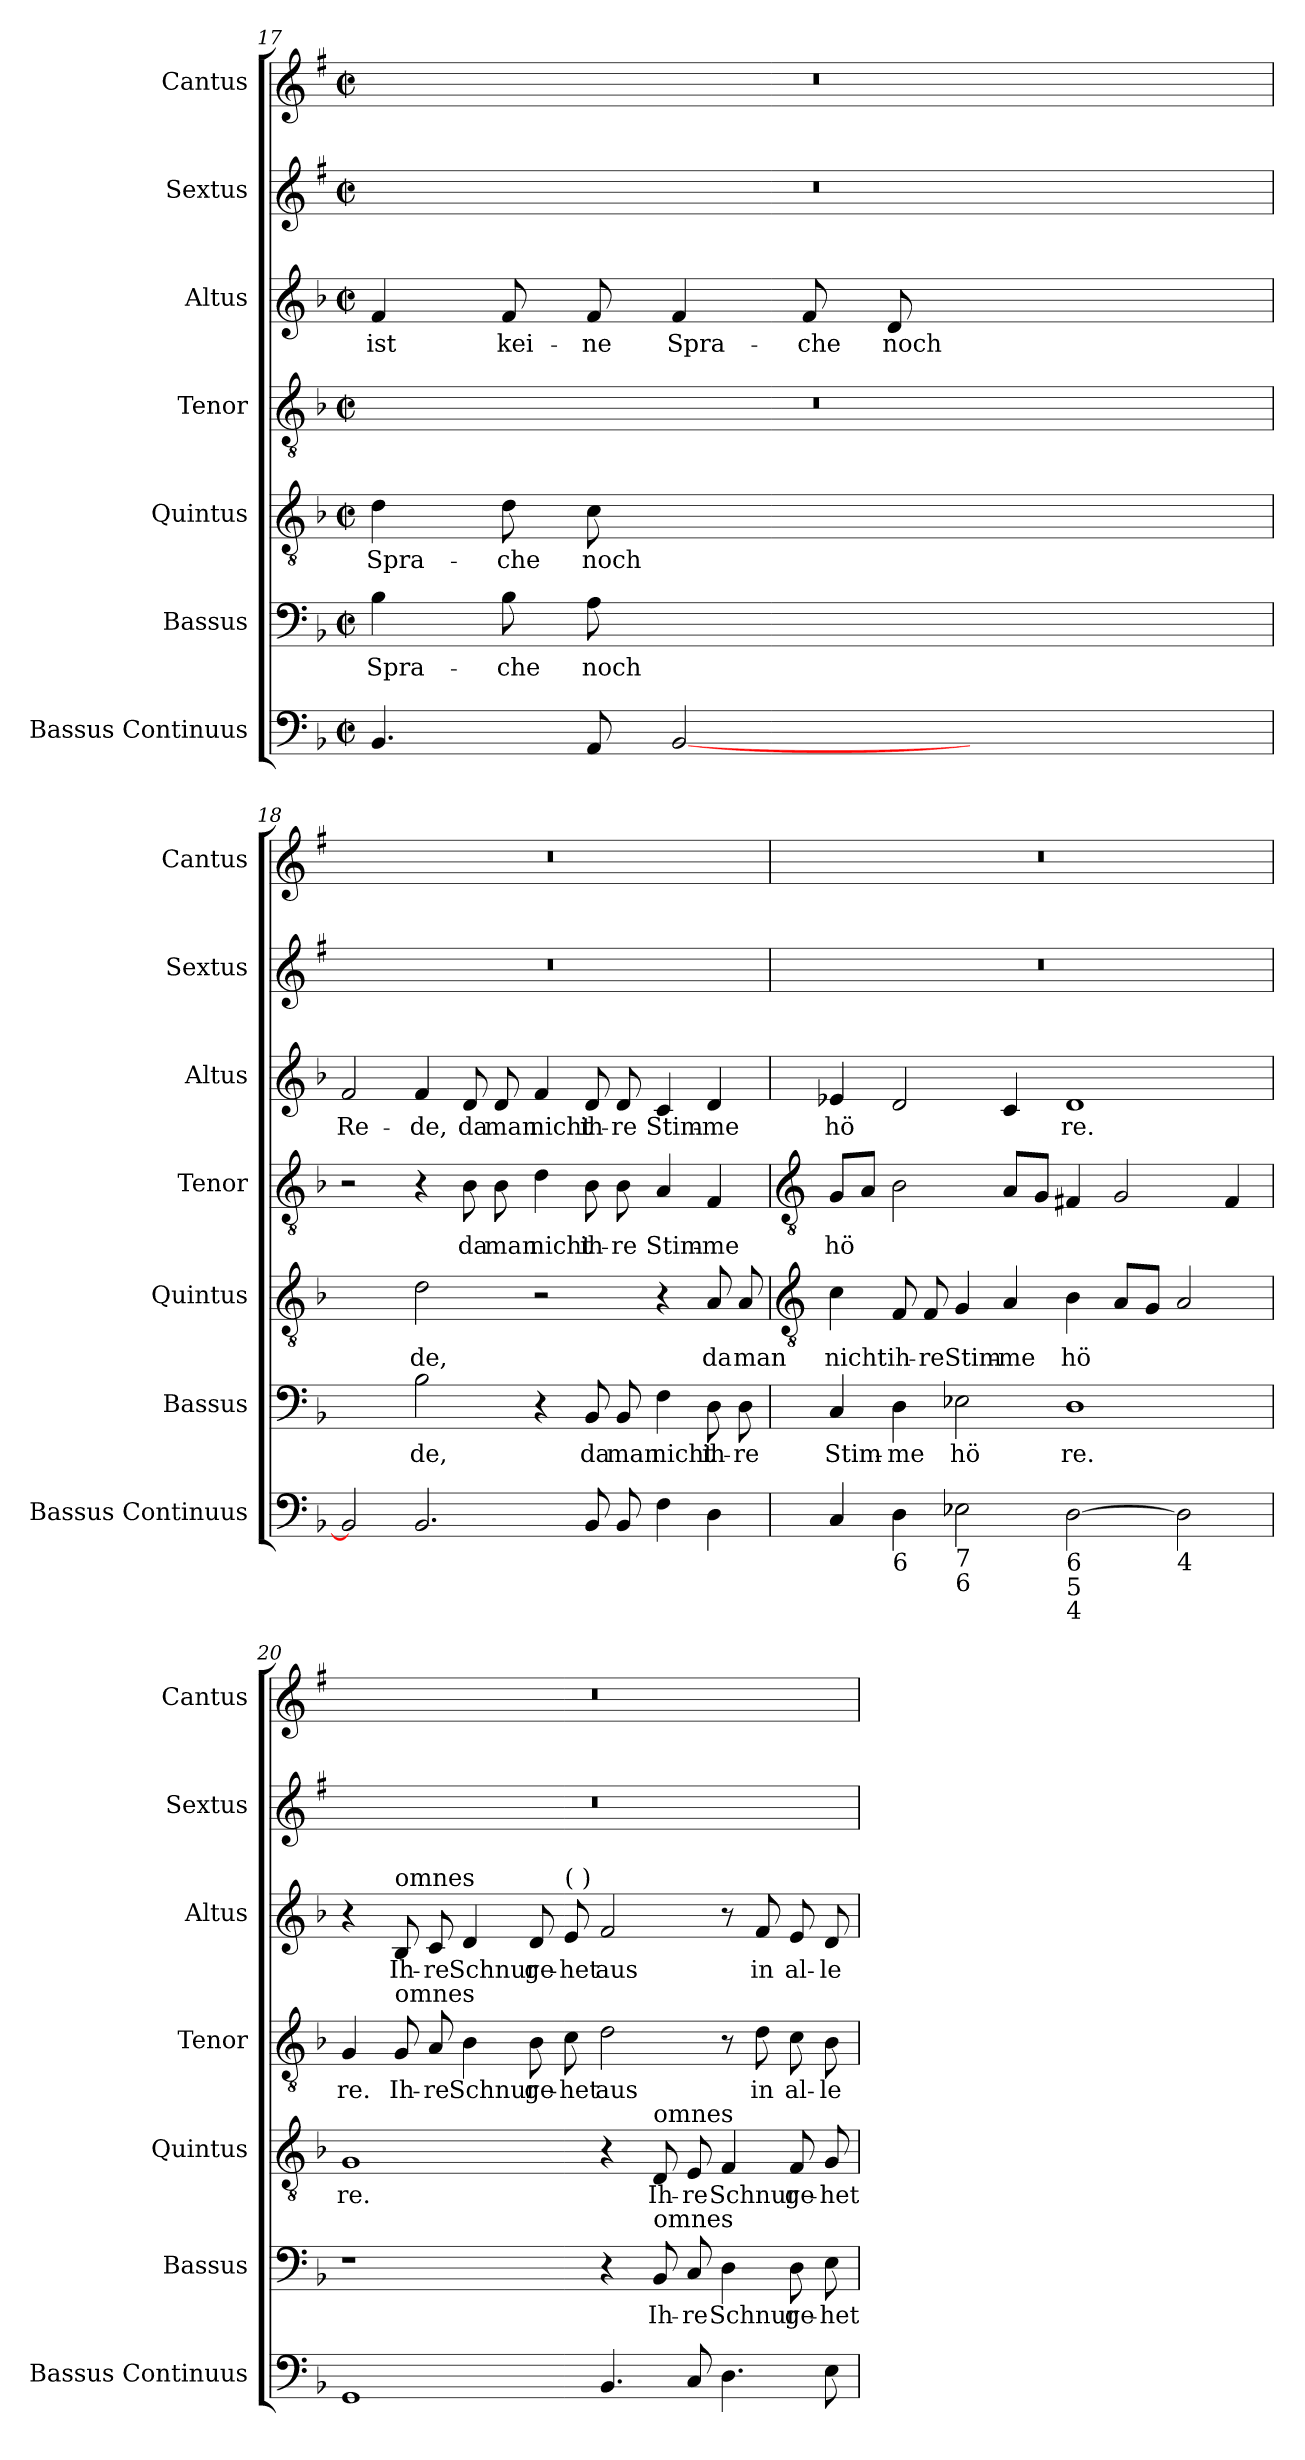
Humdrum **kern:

**kern	**kern	**text	**kern	**text	**kern	**text	**kern	**text	**kern	**kern
*part7	*part6	*part6	*part5	*part5	*part4	*part4	*part3	*part3	*part2	*part1
*staff7	*staff6	*staff6	*staff5	*staff5	*staff4	*staff4	*staff3	*staff3	*staff2	*staff1
*I"Bassus Continuus	*I"Bassus	*	*I"Quintus	*	*I"Tenor	*	*I"Altus	*	*I"Sextus	*I"Cantus
*I'Bassus Continuus	*I'Bassus	*	*I'Quintus	*	*I'Tenor	*	*I'Altus	*	*I'Sextus	*I'Cantus
*clefF4	*clefF4	*	*clefGv2	*	*clefGv2	*	*clefG2	*	*clefG2	*clefG2
*	*	*	*	*	*	*	*	*	*ITrd1c2	*ITrd1c2
*k[b-]	*k[b-]	*	*k[b-]	*	*k[b-]	*	*k[b-]	*	*k[b-]	*k[b-]
*F:	*F:	*	*F:	*	*F:	*	*F:	*	*F:	*F:
*M4/2	*M4/2	*	*M4/2	*	*M4/2	*	*M4/2	*	*M4/2	*M4/2
*met(c|)	*met(c|)	*	*met(c|)	*	*met(c|)	*	*met(c|)	*	*met(c|)	*met(c|)
=17	=17	=17	=17	=17	=17	=17	=17	=17	=17	=17
!	!	!LO:LY:b	!	!LO:LY:b	!	!	!	!LO:LY:b	!	!
4.BB-	4B-	Spra-	4d	Spra-	0r	.	4f	ist	0r	0r
!	!	!LO:LY:b	!	!LO:LY:b	!	!	!	!LO:LY:b	!	!
.	8B-	-che	8d	-che	.	.	8f	kei-	.	.
!	!	!LO:LY:b	!	!LO:LY:b	!	!	!	!LO:LY:b	!	!
8AA	8A	noch	8c	noch	.	.	8f	-ne	.	.
!	!	!LO:LY:b	!	!LO:LY:b	!	!	!	!LO:LY:b	!	!
[2BB-	[2B-yy	Re	[2dyy	Re	.	.	4f	Spra-	.	.
!	!	!	!	!	!	!	!	!LO:LY:b	!	!
.	.	.	.	.	.	.	8f	-che	.	.
!	!	!	!	!	!	!	!	!LO:LY:b	!	!
.	.	.	.	.	.	.	8d	noch	.	.
1ryy	1ryy	.	1ryy	.	.	.	1ryy	.	.	.
=18	=18	=18	=18	=18	=18	=18	=18	=18	=18	=18
!	!	!	!	!	!	!	!	!LO:LY:b	!	!
2BB-]	2B-yy]	.	2dyy]	.	2r	.	2f	Re-	0r	0r
!	!	!LO:LY:b	!	!LO:LY:b	!	!	!	!LO:LY:b	!	!
2.BB-	2B-	de,	2d	de,	4r	.	4f	-de,	.	.
!	!	!	!	!	!	!LO:LY:b	!	!LO:LY:b	!	!
.	.	.	.	.	8B-	da	8d	da	.	.
!	!	!	!	!	!	!LO:LY:b	!	!LO:LY:b	!	!
.	.	.	.	.	8B-	man	8d	man	.	.
!	!	!	!	!	!	!LO:LY:b	!	!LO:LY:b	!	!
.	4r	.	2r	.	4d	nicht	4f	nicht	.	.
!	!	!LO:LY:b	!	!	!	!LO:LY:b	!	!LO:LY:b	!	!
8BB-	8BB-	da	.	.	8B-	ih-	8d	ih-	.	.
!	!	!LO:LY:b	!	!	!	!LO:LY:b	!	!LO:LY:b	!	!
8BB-	8BB-	man	.	.	8B-	-re	8d	-re	.	.
!	!	!LO:LY:b	!	!	!	!LO:LY:b	!	!LO:LY:b	!	!
4F	4F	nicht	4r	.	4A	Stim-	4c	Stim-	.	.
!	!	!LO:LY:b	!	!LO:LY:b	!	!LO:LY:b	!	!LO:LY:b	!	!
4D	8D	ih-	8A	da	4F	-me	4d	-me	.	.
!	!	!LO:LY:b	!	!LO:LY:b	!	!	!	!	!	!
.	8D	-re	8A	man	.	.	.	.	.	.
!!LO:LB:g=z
=19	=19	=19	=19	=19	=19	=19	=19	=19	=19	=19
*	*	*	*clefGv2	*	*clefGv2	*	*	*	*	*
!	!	!LO:LY:b	!	!LO:LY:b	!	!LO:LY:b	!	!LO:LY:b	!	!
4C	4C	Stim-	4c	nicht	8GL	hö	4e-X	hö	0r	0r
.	.	.	.	.	8AJ	.	.	.	.	.
!LO:TX:b:t=6	!	!	!	!	!	!	!	!	!	!
!	!	!LO:LY:b	!	!LO:LY:b	!	!	!	!	!	!
4D	4D	-me	8F	ih-	2B-	.	2d	.	.	.
!	!	!	!	!LO:LY:b	!	!	!	!	!	!
.	.	.	8F	-re	.	.	.	.	.	.
!LO:TX:b:t=7	!	!	!	!	!	!	!	!	!	!
!LO:TX:b:t=6	!	!	!	!	!	!	!	!	!	!
!	!	!LO:LY:b	!	!LO:LY:b	!	!	!	!	!	!
2E-X	2E-X	hö	4G	Stim-	.	.	.	.	.	.
!	!	!	!	!LO:LY:b	!	!	!	!	!	!
.	.	.	4A	-me	8AL	.	4c	.	.	.
.	.	.	.	.	8GJ	.	.	.	.	.
!LO:TX:b:t=6	!	!	!	!	!	!	!	!	!	!
!LO:TX:b:t=5\n4	!	!	!	!	!	!	!	!	!	!
!	!	!LO:LY:b	!	!LO:LY:b	!	!	!	!LO:LY:b	!	!
[2D	1D	re.	4B-	hö	4F#X	.	1d	re.	.	.
.	.	.	8AL	.	2G	.	.	.	.	.
.	.	.	8GJ	.	.	.	.	.	.	.
!LO:TX:b:t=4	!	!	!	!	!	!	!	!	!	!
2D]	.	.	2A	.	.	.	.	.	.	.
.	.	.	.	.	4F#	.	.	.	.	.
=20	=20	=20	=20	=20	=20	=20	=20	=20	=20	=20
!	!	!	!	!LO:LY:b	!	!LO:LY:b	!	!	!	!
1GG	1r	.	1G	re.	4G	re.	4r	.	0r	0r
!	!	!	!	!	!	!	!LO:TX:a:t=omnes	!	!	!
!	!	!	!	!	!LO:TX:a:t=omnes	!	!	!	!	!
!	!	!	!	!	!	!LO:LY:b	!	!LO:LY:b	!	!
.	.	.	.	.	8G	Ih-	8B-	Ih-	.	.
!	!	!	!	!	!	!LO:LY:b	!	!LO:LY:b	!	!
.	.	.	.	.	8A	-re	8c	-re	.	.
!	!	!	!	!	!	!LO:LY:b	!	!LO:LY:b	!	!
.	.	.	.	.	4B-	Schnur	4d	Schnur	.	.
!	!	!	!	!	!	!LO:LY:b	!	!LO:LY:b	!	!
.	.	.	.	.	8B-	ge-	8d	ge-	.	.
!	!	!	!	!	!	!	!LO:TX:a:t=(  )	!	!	!
!	!	!	!	!	!	!LO:LY:b	!	!LO:LY:b	!	!
.	.	.	.	.	8c	-het	8e	-het	.	.
!	!	!	!	!	!	!LO:LY:b	!	!LO:LY:b	!	!
4.BB-	4r	.	4r	.	2d	aus	2f	aus	.	.
!	!	!	!LO:TX:a:t=omnes	!	!	!	!	!	!	!
!	!LO:TX:a:t=omnes	!	!	!	!	!	!	!	!	!
!	!	!LO:LY:b	!	!LO:LY:b	!	!	!	!	!	!
.	8BB-	Ih-	8D	Ih-	.	.	.	.	.	.
!	!	!LO:LY:b	!	!LO:LY:b	!	!	!	!	!	!
8C	8C	-re	8E	-re	.	.	.	.	.	.
!	!	!LO:LY:b	!	!LO:LY:b	!	!	!	!	!	!
4.D	4D	Schnur	4F	Schnur	8r	.	8r	.	.	.
!	!	!	!	!	!	!LO:LY:b	!	!LO:LY:b	!	!
.	.	.	.	.	8d	in	8f	in	.	.
!	!	!LO:LY:b	!	!LO:LY:b	!	!LO:LY:b	!	!LO:LY:b	!	!
.	8D	ge-	8F	ge-	8c	al-	8e	al-	.	.
!	!	!LO:LY:b	!	!LO:LY:b	!	!LO:LY:b	!	!LO:LY:b	!	!
8E	8E	-het	8G	-het	8B-	-le	8d	-le	.	.
=	=	=	=	=	=	=	=	=	=	=
*-	*-	*-	*-	*-	*-	*-	*-	*-	*-	*-
